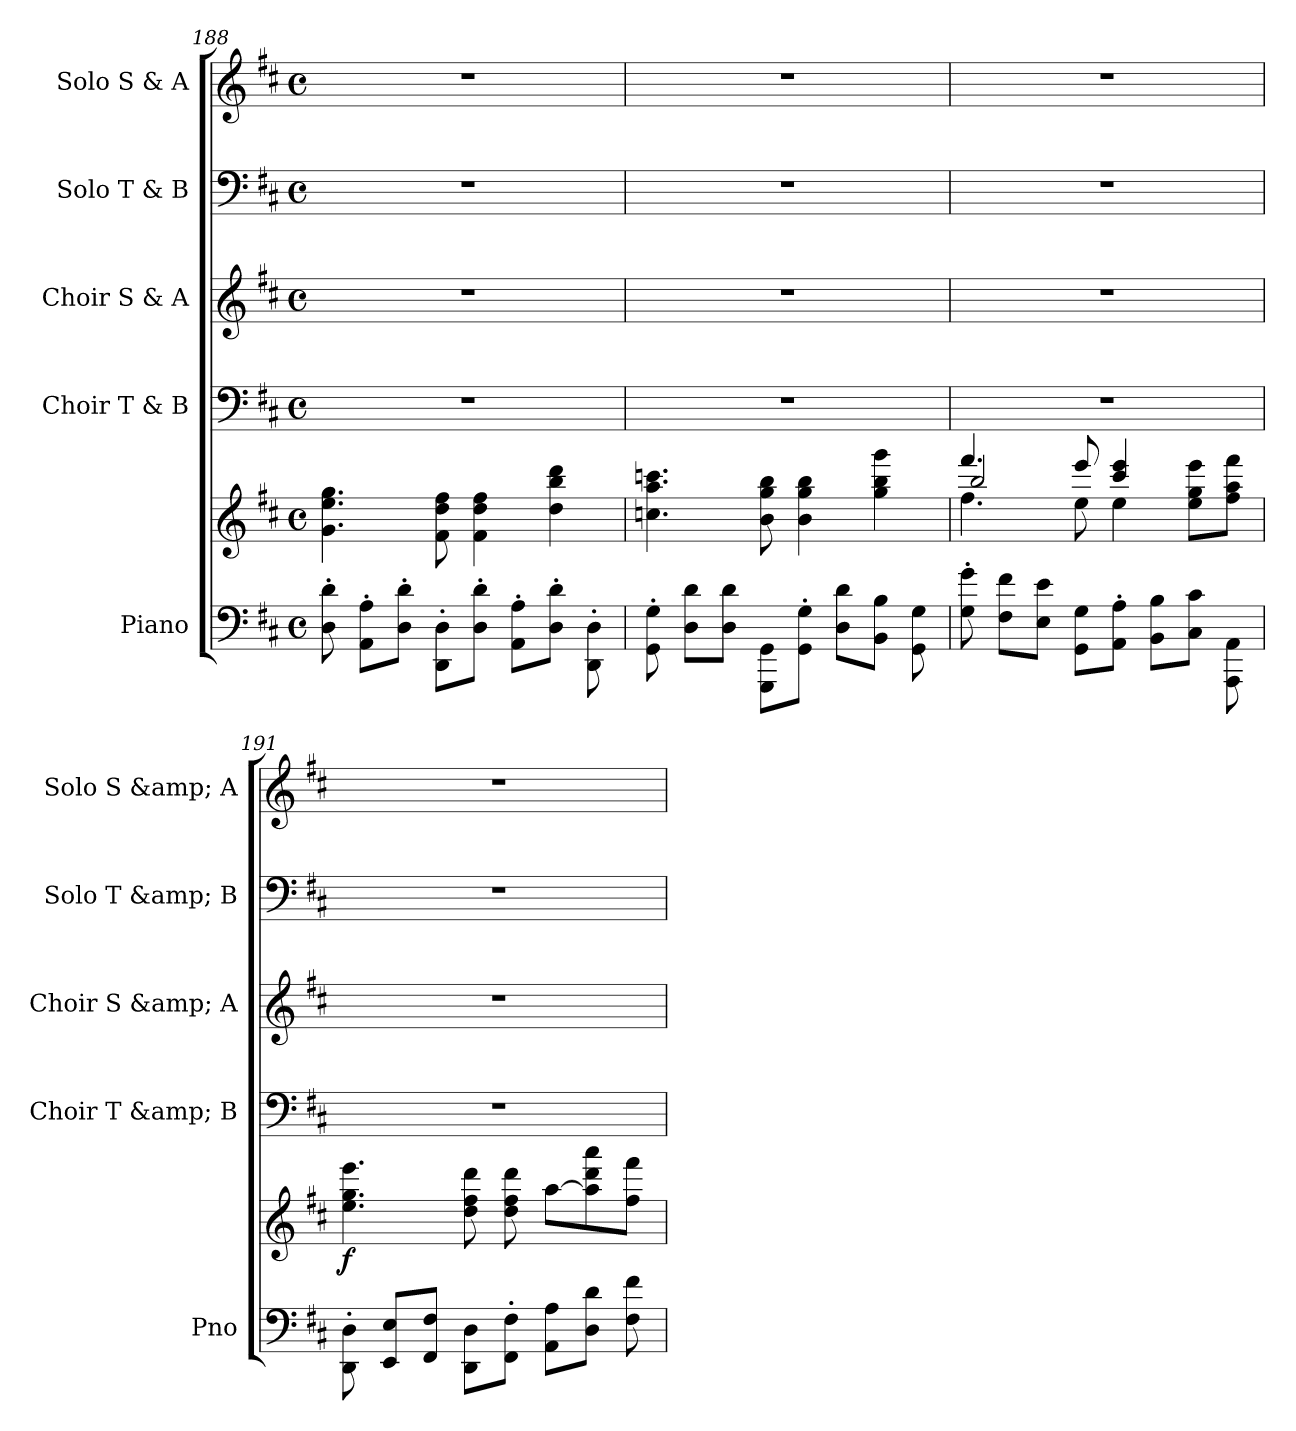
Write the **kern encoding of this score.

**kern	**kern	**dynam	**kern	**kern	**kern	**kern
*part5	*part5	*part5	*part4	*part3	*part2	*part1
*staff6	*staff5	*staff5/6	*staff4	*staff3	*staff2	*staff1
*I"Piano	*	*	*I"Choir T &amp; B	*I"Choir S &amp; A	*I"Solo T &amp; B	*I"Solo S &amp; A
*I'Pno	*	*	*I'Choir T &amp; B	*I'Choir S &amp; A	*I'Solo T &amp; B	*I'Solo S &amp; A
*clefF4	*clefG2	*	*clefF4	*clefG2	*clefF4	*clefG2
*k[f#c#]	*k[f#c#]	*	*k[f#c#]	*k[f#c#]	*k[f#c#]	*k[f#c#]
*M4/4	*M4/4	*	*M4/4	*M4/4	*M4/4	*M4/4
*met(c)	*met(c)	*	*met(c)	*met(c)	*met(c)	*met(c)
=188	=188	=188	=188	=188	=188	=188
*^	*	*	*	*	*	*
8rAAAyy	8D\' 8d\'	4.g\ 4.ee\ 4.gg\	.	1r	1r	1r	1r
8AA\' 8A\'L	8rBByy	.	.	.	.	.	.
8D\' 8d\'J	8rBByy	.	.	.	.	.	.
8rFyy	8DD\' 8D\'L	8f#\ 8dd\ 8ff#\	.	.	.	.	.
8rAAAyy	8D\' 8d\'J	4f#\ 4dd\ 4ff#\	.	.	.	.	.
8AA\' 8A\'L	8rGGyy	.	.	.	.	.	.
8D\' 8d\'J	8rBByy	4dd\ 4bb\ 4ddd\	.	.	.	.	.
8rAyy	8DD\' 8D\'	.	.	.	.	.	.
=189	=189	=189	=189	=189	=189	=189	=189
8rAyy	8GG\' 8G\'	4.ccn\ 4.aa\ 4.cccn\	.	1r	1r	1r	1r
8D\ 8d\L	8rGGyy	.	.	.	.	.	.
8D\ 8d\J	8rGGyy	.	.	.	.	.	.
8ryy	8GGG\ 8GG\L	8b\ 8gg\ 8bb\	.	.	.	.	.
8ryy	8GG\' 8G\'J	4b\ 4gg\ 4bb\	.	.	.	.	.
8D\ 8d\L	8rGGyy	.	.	.	.	.	.
8BB\ 8B\J	8rGGyy	4gg\ 4bb\ 4ggg\	.	.	.	.	.
8ryy	8GG\ 8G\	.	.	.	.	.	.
=190	=190	=190	=190	=190	=190	=190	=190
*	*	*^	*	*	*	*	*
*	*	*	*^	*	*	*	*	*
8rEEyy	8G\' 8g\'	4.fff#/	4.ff#\	2bb/	.	1r	1r	1r	1r
8F#\ 8f#\L	8rGGyy	.	.	.	.	.	.	.	.
8E\ 8e\J	8rGGyy	.	.	.	.	.	.	.	.
8rAyy	8GG\ 8G\L	8eee/	8ee\	.	.	.	.	.	.
8rcyy	8AA\' 8A\'J	4ccc#/ 4eee/	4ee\	2ryy	.	.	.	.	.
8BB\ 8B\L	8rGGyy	.	.	.	.	.	.	.	.
8C#\ 8c#\J	8rGGyy	8ee\ 8gg\ 8eee\L	4rddyy	.	.	.	.	.	.
8ryy	8AAA\ 8AA\	8ff#\ 8aa\ 8fff#\J	.	.	.	.	.	.	.
*	*	*v	*v	*v	*	*	*	*	*
!!LO:PB:g=z
=191	=191	=191	=191	=191	=191	=191	=191
!	!	!	!LO:DY:b	!	!	!	!
8rAyy	8DD\' 8D\'	4.ee\ 4.gg\ 4.eee\	f	1r	1r	1r	1r
8EE/ 8E/L	8rEEyy	.	.	.	.	.	.
8FF#/ 8F#/J	8rEEyy	.	.	.	.	.	.
8rAyy	8DD\ 8D\L	8dd\ 8ff#\ 8ddd\	.	.	.	.	.
8rAyy	8FF#\' 8F#\'J	8dd\ 8ff#\ 8ddd\	.	.	.	.	.
8AA\ 8A\L	8rGGyy	[8aa\L	.	.	.	.	.
8D\ 8d\J	8rGGyy	8aa\] 8ddd\ 8aaa\	.	.	.	.	.
8reyy	8F#\ 8f#\	8ff#\ 8fff#\J	.	.	.	.	.
*v	*v	*	*	*	*	*	*
=	=	=	=	=	=	=
*-	*-	*-	*-	*-	*-	*-
